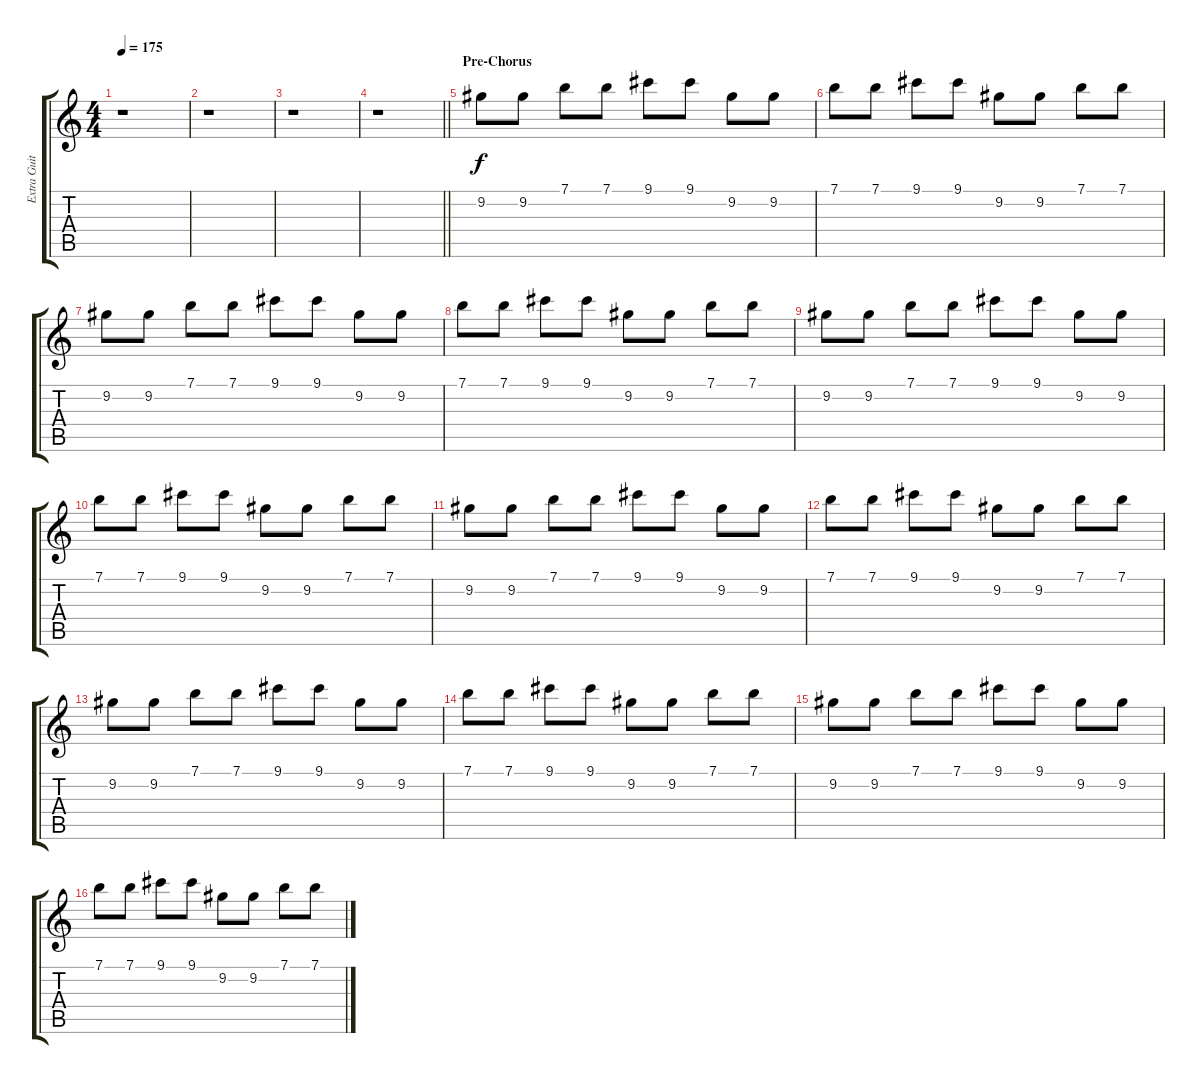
\track ("Extra Guitar" "Extra Guit") {instrument distortionguitar}
\staff {score tabs}
\tuning (E4 B3 G3 D3 A2 E2) {hide}
\ts (4 4)
\tempo 175
\clef g2
\ks c
r.1{dy f} |
r.1 |
r.1 |
\barLineRight lightlight
r.1 |
\section ("" "Pre-Chorus")
9.2.8 9.2.8 7.1.8 7.1.8 9.1.8 9.1.8 9.2.8 9.2.8 |
7.1.8 7.1.8 9.1.8 9.1.8 9.2.8 9.2.8 7.1.8 7.1.8 |
9.2.8 9.2.8 7.1.8 7.1.8 9.1.8 9.1.8 9.2.8 9.2.8 |
7.1.8 7.1.8 9.1.8 9.1.8 9.2.8 9.2.8 7.1.8 7.1.8 |
9.2.8 9.2.8 7.1.8 7.1.8 9.1.8 9.1.8 9.2.8 9.2.8 |
7.1.8 7.1.8 9.1.8 9.1.8 9.2.8 9.2.8 7.1.8 7.1.8 |
9.2.8 9.2.8 7.1.8 7.1.8 9.1.8 9.1.8 9.2.8 9.2.8 |
7.1.8 7.1.8 9.1.8 9.1.8 9.2.8 9.2.8 7.1.8 7.1.8 |
9.2.8 9.2.8 7.1.8 7.1.8 9.1.8 9.1.8 9.2.8 9.2.8 |
7.1.8 7.1.8 9.1.8 9.1.8 9.2.8 9.2.8 7.1.8 7.1.8 |
9.2.8 9.2.8 7.1.8 7.1.8 9.1.8 9.1.8 9.2.8 9.2.8 |
7.1.8 7.1.8 9.1.8 9.1.8 9.2.8 9.2.8 7.1.8 7.1.8
